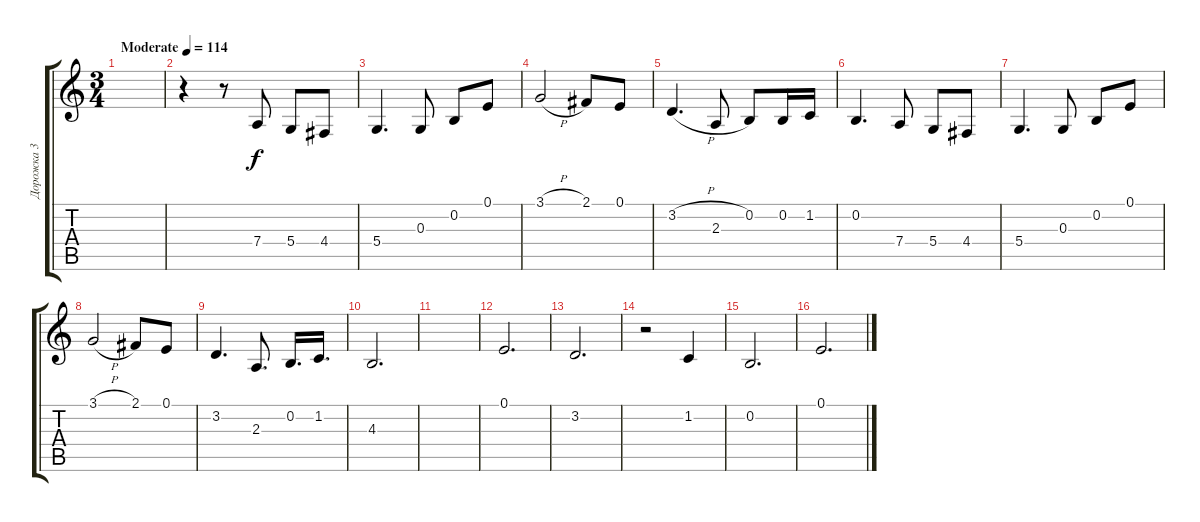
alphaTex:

\track ("Дорожка 3" "Дорожка 3") {instrument accordion}
\staff {score tabs}
\tuning (E4 B3 G3 D3 A2 E2) {hide}
\ts (3 4)
\tempo (114 "Moderate")
\clef g2
\ks c
|
r.4 r.8 7.4.8 5.4.8 4.4.8 |
5.4.4{d} 0.3.8 0.2.8 0.1.8 |
3.1{h}.2 2.1.8 0.1.8 |
3.2{h}.4{d} 2.3.8 0.2.8 0.2.16 1.2.16 |
0.2.4{d} 7.4.8 5.4.8 4.4.8 |
5.4.4{d} 0.3.8 0.2.8 0.1.8 |
3.1{h}.2 2.1.8 0.1.8 |
3.2.4{d} 2.3.8{d} 0.2.16{d} 1.2.16{d} |
4.3.2{d} |
|
0.1.2{d} |
3.2.2{d} |
r.2 1.2.4 |
0.2.2{d} |
0.1.2{d}
